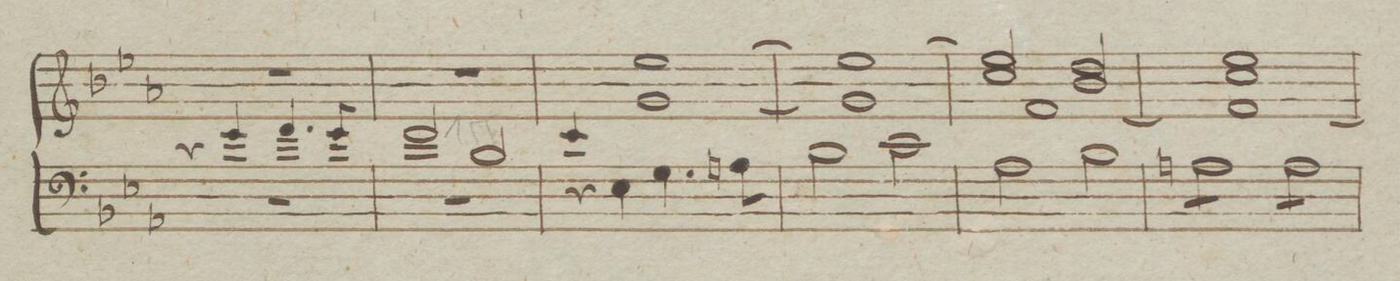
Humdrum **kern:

**kern	**dynam
*I"Organo	*
*clefF4	*
*k[b-e-a-]	*
*met(c)	*
*M4/4	*
*^	*
1rD	4r	.
.	4g/	.
.	4.a-/	.
.	8g/	.
=151	=151	=151
1rD	2f/	.
.	2B-/	.
=152	=152	=152
4rD	4e-/	.
4E-\	4ryy	.
4.G\	2ryy	.
8An\	.	.
*v	*v	*
=153	=153
2B-\	.
2c\	.
=154	=154
2A-\	.
2B-\	.
=155	=155
*tremolo	*
8An\L	.
8A\	.
8A\	.
8A\J	.
8A\L	.
8A\	.
8A\	.
8A\J	.
=156	=156
*-	*-
